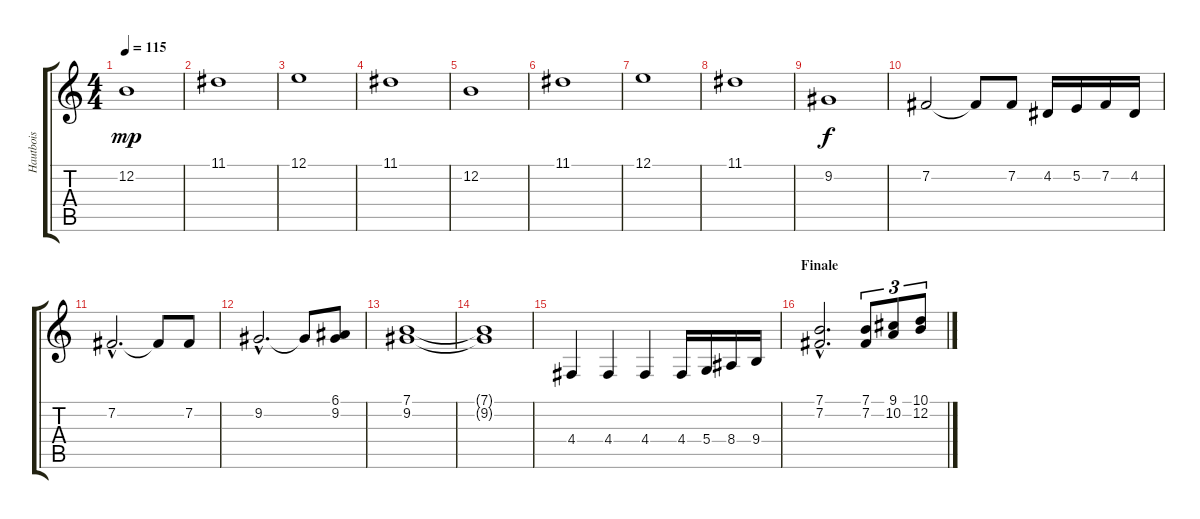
\track ("Hautbois" "Hautbois") {instrument oboe}
\staff {score tabs}
\tuning (E4 B3 G3 D3 A2 E2) {hide}
\ts (4 4)
\section ("" " ")
\tempo 115
\clef g2
\ks c
12.2.1{dy mp} |
11.1.1 |
12.1.1 |
11.1.1 |
12.2.1 |
11.1.1 |
12.1.1 |
11.1.1 |
9.2.1{dy f} |
7.2.2 7.2{t}.8 7.2.8 4.2.16 5.2.16 7.2.16 4.2.16 |
7.2{hac}.2{d} 7.2{t}.8 7.2.8 |
9.2{hac}.2{d} 9.2{t}.8 (6.1 9.2).8 |
(7.1 9.2).1 |
(7.1{t} 9.2{t}).1 |
4.4.4 4.4.4 4.4.4 4.4.16 5.4.16 8.4.16 9.4.16 |
\section ("" "Finale")
(7.1{hac} 7.2{hac}).2{d} (7.1 7.2).8{tu (3 2)} (9.1 10.2).8{tu (3 2)} (10.1 12.2).8{tu (3 2)}
